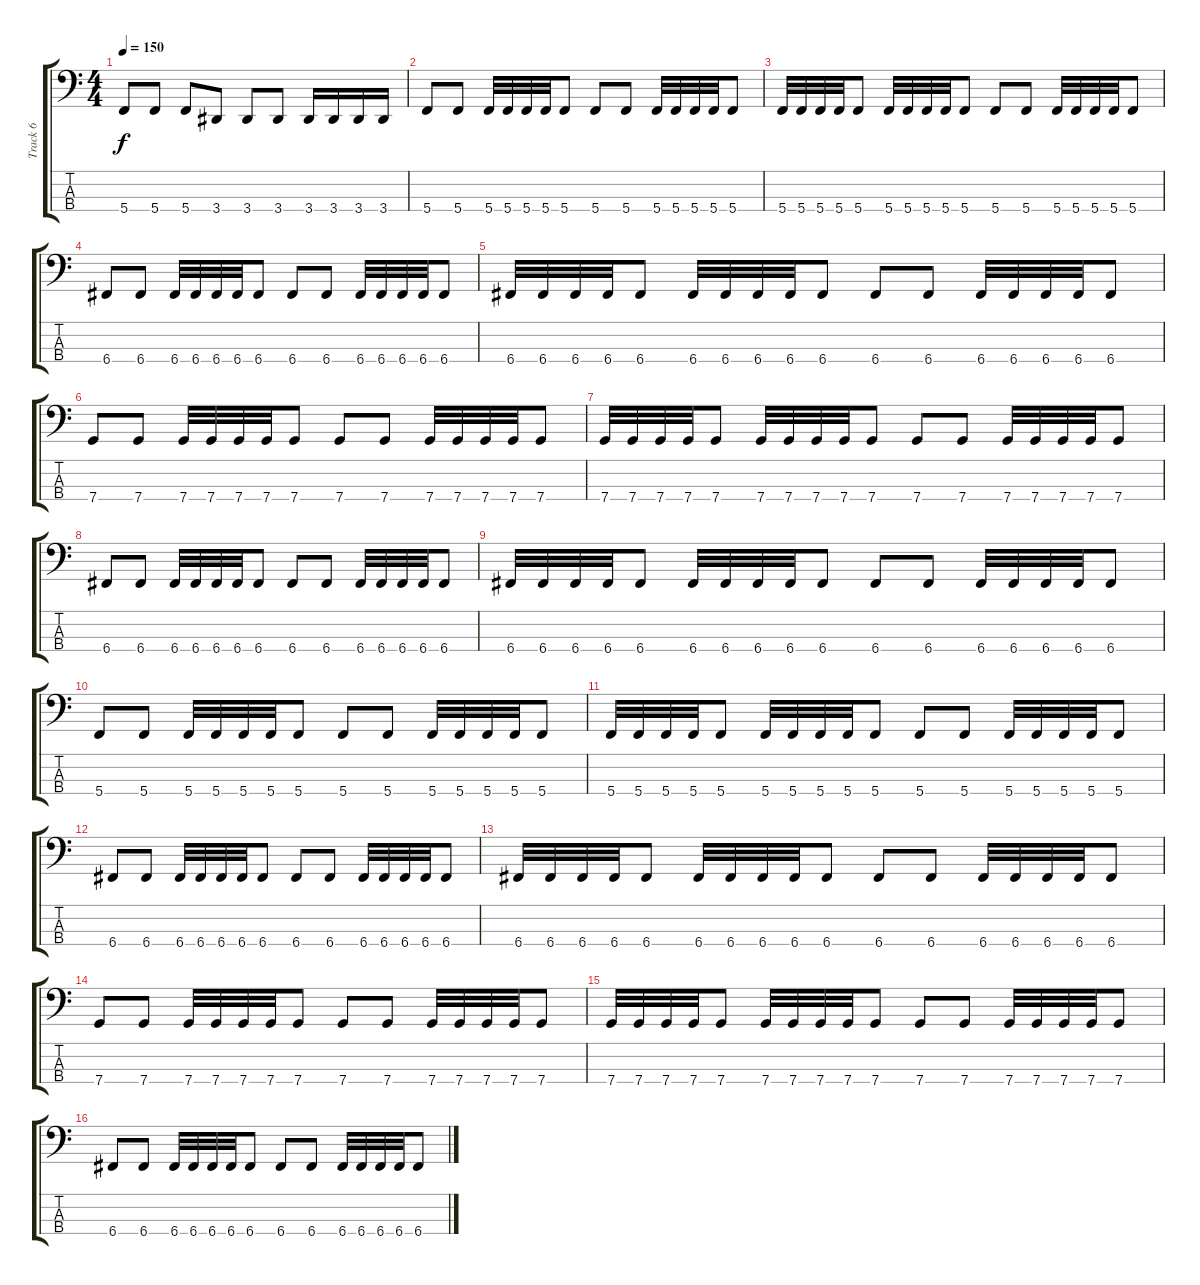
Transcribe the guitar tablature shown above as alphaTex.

\track ("Track 6" "Track 6") {instrument electricbasspick}
\staff {score tabs}
\tuning (F2 C2 G1 C1) {hide}
\ts (4 4)
\tempo 150
\clef f4
\ks c
5.4.8{dy f} 5.4.8 5.4.8 3.4.8 3.4.8 3.4.8 3.4.16 3.4.16 3.4.16 3.4.16 |
5.4.8 5.4.8 5.4.32 5.4.32 5.4.32 5.4.32 5.4.8 5.4.8 5.4.8 5.4.32 5.4.32 5.4.32 5.4.32 5.4.8 |
5.4.32 5.4.32 5.4.32 5.4.32 5.4.8 5.4.32 5.4.32 5.4.32 5.4.32 5.4.8 5.4.8 5.4.8 5.4.32 5.4.32 5.4.32 5.4.32 5.4.8 |
6.4.8 6.4.8 6.4.32 6.4.32 6.4.32 6.4.32 6.4.8 6.4.8 6.4.8 6.4.32 6.4.32 6.4.32 6.4.32 6.4.8 |
6.4.32 6.4.32 6.4.32 6.4.32 6.4.8 6.4.32 6.4.32 6.4.32 6.4.32 6.4.8 6.4.8 6.4.8 6.4.32 6.4.32 6.4.32 6.4.32 6.4.8 |
7.4.8 7.4.8 7.4.32 7.4.32 7.4.32 7.4.32 7.4.8 7.4.8 7.4.8 7.4.32 7.4.32 7.4.32 7.4.32 7.4.8 |
7.4.32 7.4.32 7.4.32 7.4.32 7.4.8 7.4.32 7.4.32 7.4.32 7.4.32 7.4.8 7.4.8 7.4.8 7.4.32 7.4.32 7.4.32 7.4.32 7.4.8 |
6.4.8 6.4.8 6.4.32 6.4.32 6.4.32 6.4.32 6.4.8 6.4.8 6.4.8 6.4.32 6.4.32 6.4.32 6.4.32 6.4.8 |
6.4.32 6.4.32 6.4.32 6.4.32 6.4.8 6.4.32 6.4.32 6.4.32 6.4.32 6.4.8 6.4.8 6.4.8 6.4.32 6.4.32 6.4.32 6.4.32 6.4.8 |
5.4.8 5.4.8 5.4.32 5.4.32 5.4.32 5.4.32 5.4.8 5.4.8 5.4.8 5.4.32 5.4.32 5.4.32 5.4.32 5.4.8 |
5.4.32 5.4.32 5.4.32 5.4.32 5.4.8 5.4.32 5.4.32 5.4.32 5.4.32 5.4.8 5.4.8 5.4.8 5.4.32 5.4.32 5.4.32 5.4.32 5.4.8 |
6.4.8 6.4.8 6.4.32 6.4.32 6.4.32 6.4.32 6.4.8 6.4.8 6.4.8 6.4.32 6.4.32 6.4.32 6.4.32 6.4.8 |
6.4.32 6.4.32 6.4.32 6.4.32 6.4.8 6.4.32 6.4.32 6.4.32 6.4.32 6.4.8 6.4.8 6.4.8 6.4.32 6.4.32 6.4.32 6.4.32 6.4.8 |
7.4.8 7.4.8 7.4.32 7.4.32 7.4.32 7.4.32 7.4.8 7.4.8 7.4.8 7.4.32 7.4.32 7.4.32 7.4.32 7.4.8 |
7.4.32 7.4.32 7.4.32 7.4.32 7.4.8 7.4.32 7.4.32 7.4.32 7.4.32 7.4.8 7.4.8 7.4.8 7.4.32 7.4.32 7.4.32 7.4.32 7.4.8 |
6.4.8 6.4.8 6.4.32 6.4.32 6.4.32 6.4.32 6.4.8 6.4.8 6.4.8 6.4.32 6.4.32 6.4.32 6.4.32 6.4.8
